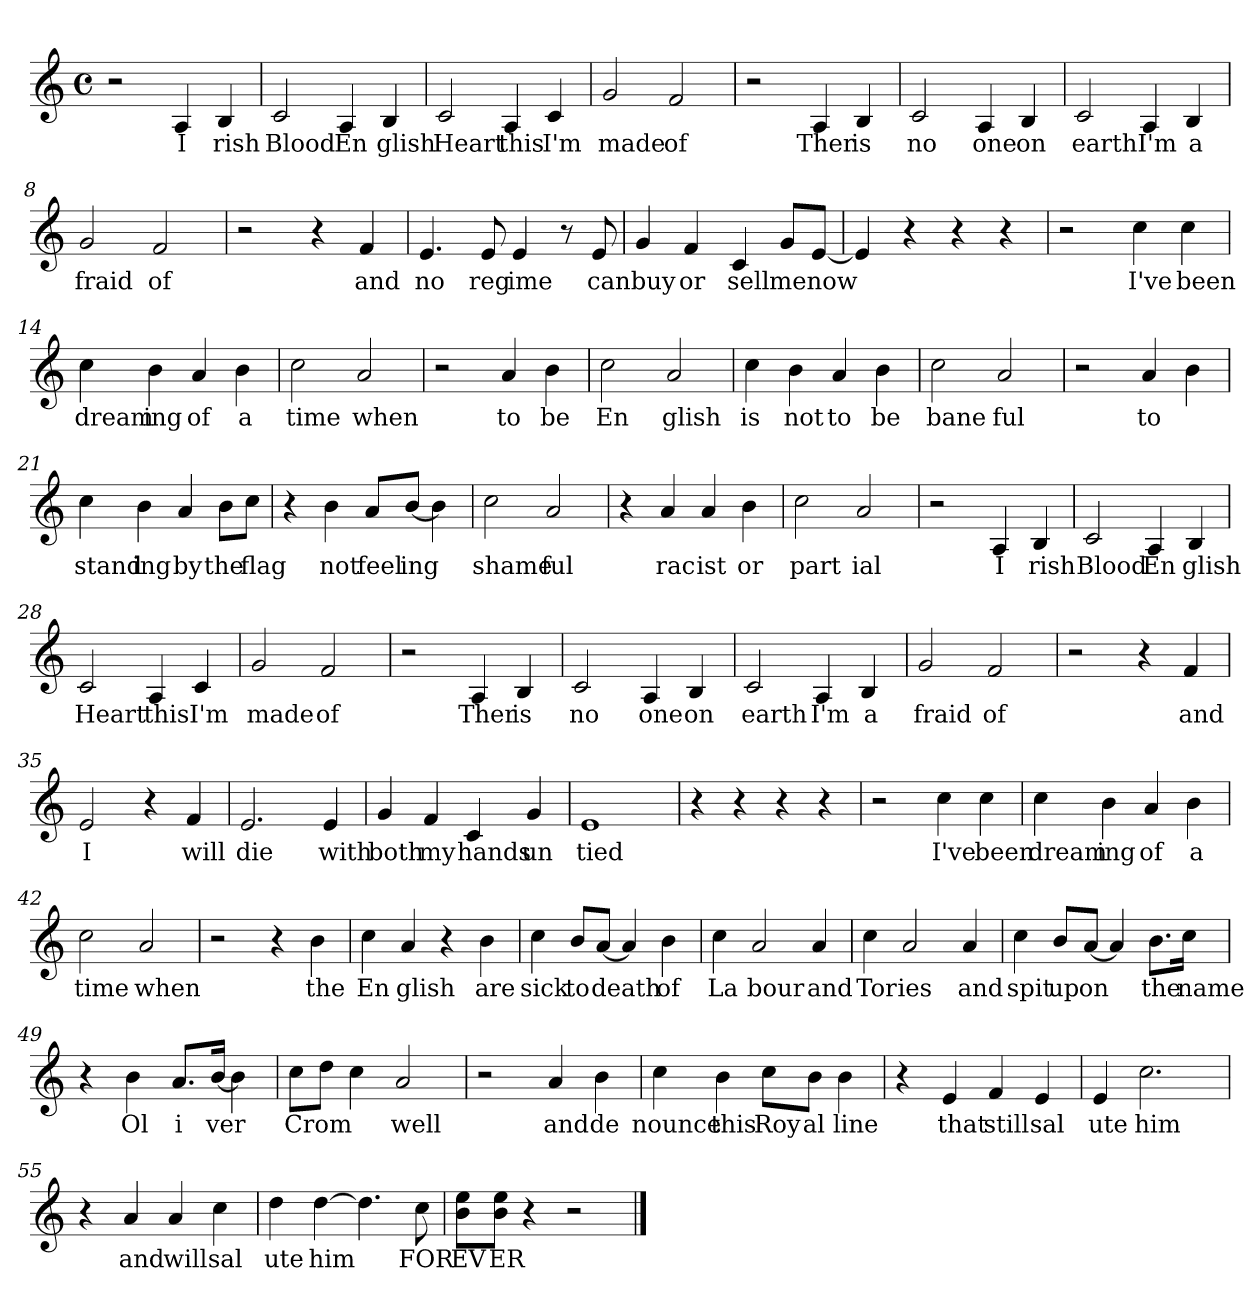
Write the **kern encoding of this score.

**kern	**text
*part1	*part1
*staff1	*staff1
*clefG2	*
*k[]	*
*C:	*
*M4/4	*
*met(c)	*
=1	=1
2r	.
4A/	I
4B/	rish
=2	=2
2c/	Blood
4A/	En
4B/	glish
=3	=3
2c/	Heart
4A/	this
4c/	I'm
=4	=4
2g/	made
2f/	of
=5	=5
2r	.
4A/	Ther
4B/	is
=6	=6
2c/	no
4A/	one
4B/	on
!!LO:LB:g=z
=7	=7
2c/	earth
4A/	I'm
4B/	a
=8	=8
2g/	fraid
2f/	of
=9	=9
2r	.
4r	.
4f/	and
=10	=10
4.e/	no
8e/	reg
4e/	ime
8r	.
8e/	can
=11	=11
4g/	buy
4f/	or
4c/	sell
8g/L	me
[8e/J	now
=12	=12
4e/]	.
4r	.
4r	.
4r	.
!!LO:LB:g=z
=13	=13
2r	.
4cc\	I've
4cc\	been
=14	=14
4cc\	dream
4b\	ing
4a/	of
4b\	a
=15	=15
2cc\	time
2a/	when
=16	=16
2r	.
4a/	to
4b\	be
=17	=17
2cc\	En
2a/	glish
=18	=18
4cc\	is
4b\	not
4a/	to
4b\	be
!!LO:LB:g=z
=19	=19
2cc\	bane
2a/	ful
=20	=20
2r	.
4a/	to
4b\	.
=21	=21
4cc\	stand
4b\	ing
4a/	by
8b\L	the
8cc\J	flag
=22	=22
4r	.
4b\	not
8a/L	feel
[8b/J	ing
4b\]	.
!!LO:LB:g=z
=23	=23
2cc\	shame
2a/	ful
=24	=24
4r	.
4a/	rac
4a/	ist
4b\	or
=25	=25
2cc\	part
2a/	ial
=26	=26
2r	.
4A/	I
4B/	rish
=27	=27
2c/	Blood
4A/	En
4B/	glish
=28	=28
2c/	Heart
4A/	this
4c/	I'm
!!LO:LB:g=z
=29	=29
2g/	made
2f/	of
=30	=30
2r	.
4A/	Ther
4B/	is
=31	=31
2c/	no
4A/	one
4B/	on
=32	=32
2c/	earth
4A/	I'm
4B/	a
=33	=33
2g/	fraid
2f/	of
=34	=34
2r	.
4r	.
4f/	and
=35	=35
2e/	I
4r	.
4f/	will
!!LO:LB:g=z
=36	=36
2.e/	die
4e/	with
=37	=37
4g/	both
4f/	my
4c/	hands
4g/	un
=38	=38
1e	tied
=39	=39
4r	.
4r	.
4r	.
4r	.
=40	=40
2r	.
4cc\	I've
4cc\	been
=41	=41
4cc\	dream
4b\	ing
4a/	of
4b\	a
!!LO:LB:g=z
=42	=42
2cc\	time
2a/	when
=43	=43
2r	.
4r	.
4b\	the
=44	=44
4cc\	En
4a/	glish
4r	.
4b\	are
=45	=45
4cc\	sick
8b/L	to
[8a/J	death
4a/]	.
4b\	of
=46	=46
4cc\	La
2a/	bour
4a/	and
=47	=47
4cc\	Tor
2a/	ies
4a/	and
!!LO:LB:g=z
=48	=48
4cc\	spit
8b/L	up
[8a/J	on
4a/]	.
8.b\L	the
16cc\Jk	name
=49	=49
4r	.
4b\	Ol
8.a/L	i
[16b/Jk	ver
4b\]	.
=50	=50
8cc\L	Crom
8dd\J	.
4cc\	.
2a/	well
=51	=51
2r	.
4a/	and
4b\	de
=52	=52
4cc\	nounce
4b\	this
8cc\L	Roy
8b\J	al
4b\	line
!!LO:LB:g=z
=53	=53
4r	.
4e/	that
4f/	still
4e/	sal
=54	=54
4e/	ute
2.cc\	him
=55	=55
4r	.
4a/	and
4a/	will
4cc\	sal
=56	=56
4dd\	ute
[4dd\	him
4.dd\]	.
8cc\	FOR
=57	=57
8b\ 8ee\L	EV
8b\ 8ee\J	ER
4r	\!
2r	.
==	==
*-	*-
